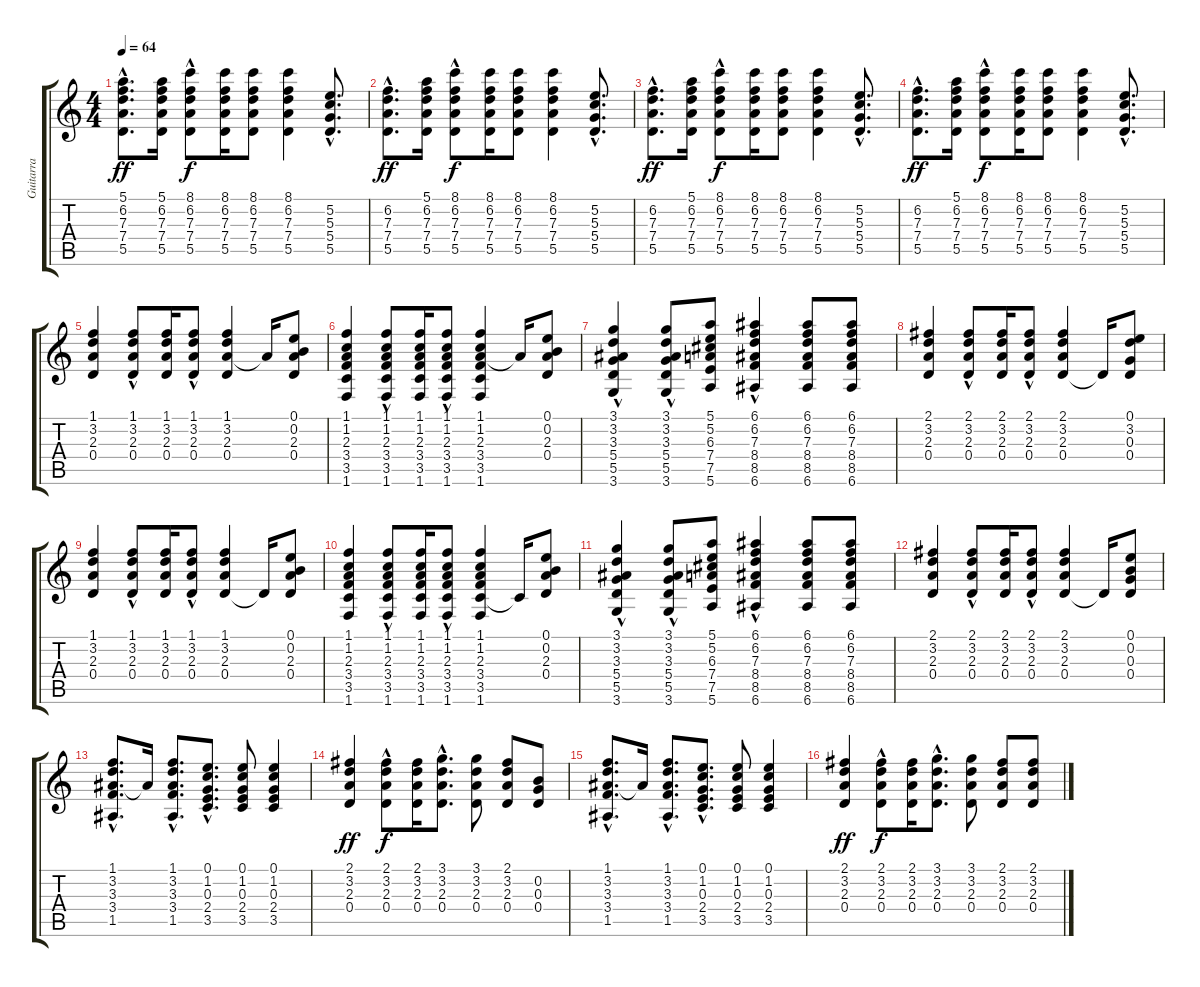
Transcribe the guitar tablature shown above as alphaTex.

\track ("Guitarra" "Guitarra") {instrument electricguitarjazz}
\staff {score tabs}
\tuning (E4 B3 G3 D3 A2 E2) {hide}
\ts (4 4)
\tempo 64
\clef g2
\ks c
(5.1{hac} 6.2{hac} 7.3{hac} 7.4{hac} 5.5).8{d dy ff instrument electricguitarjazz} (5.1 6.2 7.3 7.4 5.5).16 (8.1{hac} 6.2 7.3 7.4 5.5).8{dy f} (8.1 6.2 7.3 7.4 5.5).16 (8.1 6.2 7.3 7.4 5.5).8 (8.1 6.2 7.3 7.4 5.5).4 (5.2{hac} 5.3{hac} 5.4{hac} 5.5{hac}).8{d} |
(6.2{hac} 7.3{hac} 7.4{hac} 5.5).8{d dy ff} (5.1 6.2 7.3 7.4 5.5).16 (8.1{hac} 6.2 7.3 7.4 5.5).8{dy f} (8.1 6.2 7.3 7.4 5.5).16 (8.1 6.2 7.3 7.4 5.5).8 (8.1 6.2 7.3 7.4 5.5).4 (5.2{hac} 5.3{hac} 5.4{hac} 5.5{hac}).8{d} |
(6.2{hac} 7.3{hac} 7.4{hac} 5.5).8{d dy ff} (5.1 6.2 7.3 7.4 5.5).16 (8.1{hac} 6.2 7.3 7.4 5.5).8{dy f} (8.1 6.2 7.3 7.4 5.5).16 (8.1 6.2 7.3 7.4 5.5).8 (8.1 6.2 7.3 7.4 5.5).4 (5.2{hac} 5.3{hac} 5.4{hac} 5.5{hac}).8{d} |
(6.2{hac} 7.3{hac} 7.4{hac} 5.5).8{d dy ff} (5.1 6.2 7.3 7.4 5.5).16 (8.1{hac} 6.2 7.3 7.4 5.5).8{dy f} (8.1 6.2 7.3 7.4 5.5).16 (8.1 6.2 7.3 7.4 5.5).8 (8.1 6.2 7.3 7.4 5.5).4 (5.2{hac} 5.3{hac} 5.4{hac} 5.5{hac}).8{d} |
(1.1 3.2 2.3 0.4).4 (1.1{hac} 3.2 2.3 0.4).8 (1.1 3.2 2.3 0.4).16 (1.1{hac} 3.2 2.3 0.4).8 (1.1 3.2 2.3 0.4).4 2.3{t}.16 (0.1 0.2 2.3 0.4).8 |
(1.1 1.2 2.3 3.4 3.5 1.6).4 (1.1{hac} 1.2 2.3 3.4 3.5 1.6).8 (1.1 1.2 2.3 3.4 3.5 1.6).16 (1.1{hac} 1.2 2.3 3.4 3.5 1.6).8 (1.1 1.2 2.3 3.4 3.5 1.6).4 2.3{t}.16 (0.1 0.2 2.3 0.4).8 |
(3.1 3.2 3.3 5.4 5.5{hac} 3.6).4 (3.1{hac} 3.2 3.3 5.4 5.5 3.6).8 (5.1 5.2 6.3 7.4 7.5 5.6).8 (6.1 6.2 7.3 8.4{hac} 8.5 6.6).4 (6.1 6.2 7.3 8.4 8.5 6.6).8 (6.1 6.2 7.3 8.4 8.5 6.6).8 |
(2.1 3.2 2.3 0.4).4 (2.1{hac} 3.2 2.3 0.4).8 (2.1 3.2 2.3 0.4).16 (2.1{hac} 3.2 2.3 0.4).8 (2.1 3.2 2.3 0.4).4 0.4{t}.16 (0.1 3.2 0.3 0.4).8 |
(1.1 3.2 2.3 0.4).4 (1.1{hac} 3.2 2.3 0.4).8 (1.1 3.2 2.3 0.4).16 (1.1{hac} 3.2 2.3 0.4).8 (1.1 3.2 2.3 0.4).4 0.4{t}.16 (0.1 0.2 2.3 0.4).8 |
(1.1 1.2 2.3 3.4 3.5 1.6).4 (1.1{hac} 1.2 2.3 3.4 3.5 1.6).8 (1.1 1.2 2.3 3.4 3.5 1.6).16 (1.1{hac} 1.2 2.3 3.4 3.5 1.6).8 (1.1 1.2 2.3 3.4 3.5 1.6).4 3.5{t}.16 (0.1 0.2 2.3 0.4).8 |
(3.1 3.2 3.3 5.4 5.5{hac} 3.6).4 (3.1{hac} 3.2 3.3 5.4 5.5 3.6).8 (5.1 5.2 6.3 7.4 7.5 5.6).8 (6.1 6.2 7.3 8.4{hac} 8.5 6.6).4 (6.1 6.2 7.3 8.4 8.5 6.6).8 (6.1 6.2 7.3 8.4 8.5 6.6).8 |
(2.1 3.2 2.3 0.4).4 (2.1{hac} 3.2 2.3 0.4).8 (2.1 3.2 2.3 0.4).16 (2.1{hac} 3.2 2.3 0.4).8 (2.1 3.2 2.3 0.4).4 0.4{t}.16 (0.1 0.2 0.3 0.4).8 |
(1.1{hac} 3.2{hac} 3.3{hac} 3.4{hac} 1.5{hac}).8{d} 3.3{t}.16 (1.1{hac} 3.2{hac} 3.3{hac} 3.4{hac} 1.5{hac}).8{d} (0.1{hac} 1.2{hac} 0.3{hac} 2.4{hac} 3.5{hac}).8{d} (0.1 1.2 0.3 2.4 3.5).8 (0.1 1.2 0.3 2.4 3.5).4 |
(2.1 3.2 2.3 0.4).4{dy ff} (2.1{hac} 3.2 2.3 0.4).8{dy f} (2.1 3.2 2.3 0.4).16 (3.1{hac} 3.2{hac} 2.3{hac} 0.4{hac}).8{d} (3.1 3.2 2.3 0.4).8 (2.1 3.2 2.3 0.4).8 (0.2 0.3 0.4).8 |
(1.1{hac} 3.2{hac} 3.3{hac} 3.4{hac} 1.5{hac}).8{d} 3.3{t}.16 (1.1{hac} 3.2{hac} 3.3{hac} 3.4{hac} 1.5{hac}).8{d} (0.1{hac} 1.2{hac} 0.3{hac} 2.4{hac} 3.5{hac}).8{d} (0.1 1.2 0.3 2.4 3.5).8 (0.1 1.2 0.3 2.4 3.5).4 |
(2.1 3.2 2.3 0.4).4{dy ff} (2.1{hac} 3.2 2.3 0.4).8{dy f} (2.1 3.2 2.3 0.4).16 (3.1{hac} 3.2{hac} 2.3{hac} 0.4{hac}).8{d} (3.1 3.2 2.3 0.4).8 (2.1 3.2 2.3 0.4).8 (2.1 3.2 2.3 0.4).8
